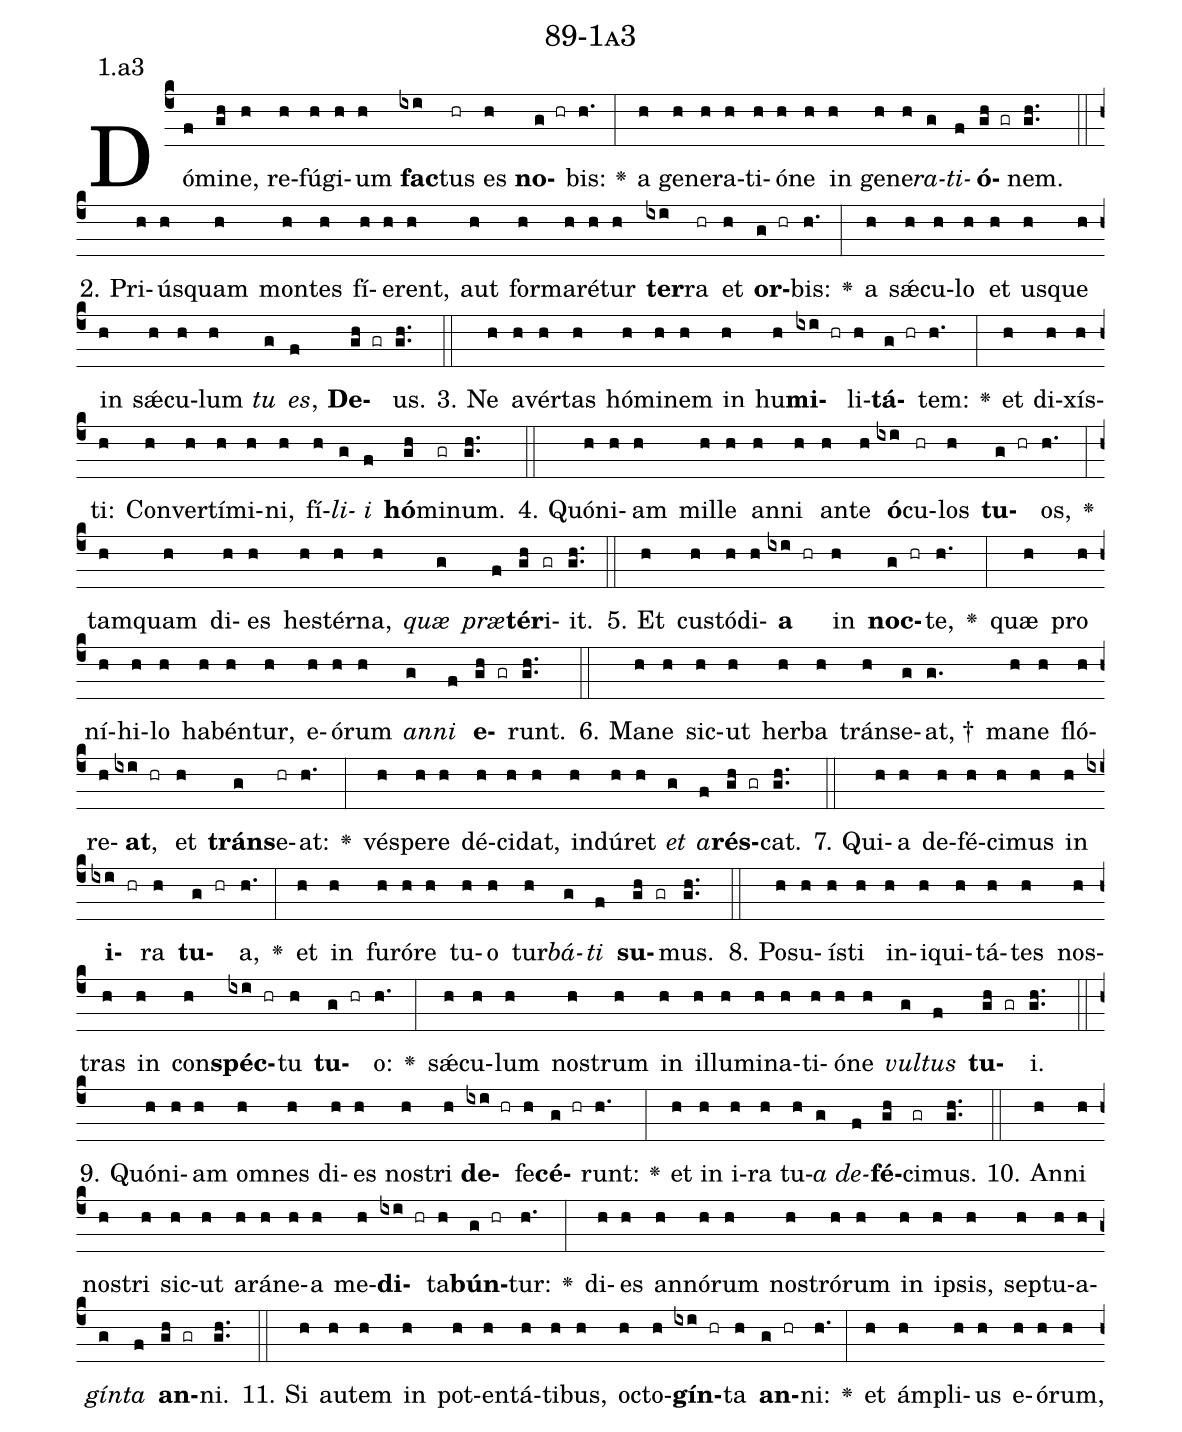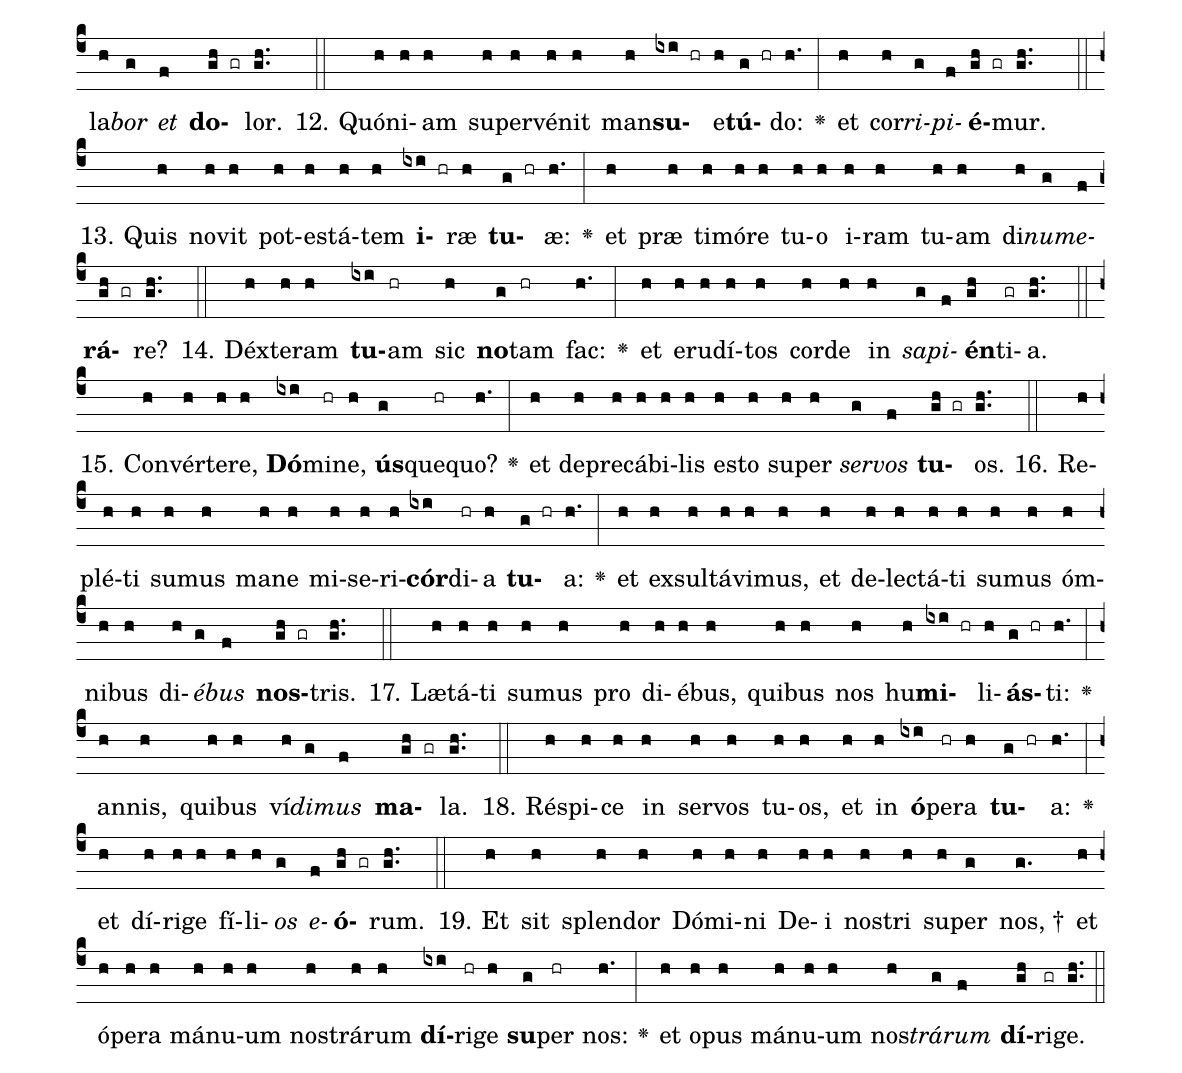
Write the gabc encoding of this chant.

name: 89-1a3;
annotation: 1.a3;
%%
(c4)Dó(f)mi(gh)ne,(h) re(h)fú(h)gi(h)um(h) <b>fac</b>(ixi)tus(hr) es(h) <b>no</b>(g hr)bis:(h.) <v>\greheightstar</v>(:) a(h) ge(h)ne(h)ra(h)ti(h)ó(h)ne(h) in(h) ge(h)ne(h)<i>ra</i>(g)<i>ti</i>(f)<b>ó</b>(gh gr)nem.(gh..) (::)
2. Pri(h)ús(h)quam(h) mon(h)tes(h) fí(h)e(h)rent,(h) aut(h) for(h)ma(h)ré(h)tur(h) <b>ter</b>(ixi)ra(hr) et(h) <b>or</b>(g hr)bis:(h.) <v>\greheightstar</v>(:) a(h) sǽ(h)cu(h)lo(h) et(h) us(h)que(h) in(h) sǽ(h)cu(h)lum(h) <i>tu</i>(g) <i>es</i>,(f) <b>De</b>(gh gr)us.(gh..) (::)
3. Ne(h) a(h)vér(h)tas(h) hó(h)mi(h)nem(h) in(h) hu(h)<b>mi</b>(ixi hr)li(h)<b>tá</b>(g hr)tem:(h.) <v>\greheightstar</v>(:) et(h) di(h)xís(h)ti:(h) Con(h)ver(h)tí(h)mi(h)ni,(h) fí(h)<i>li</i>(g)<i>i</i>(f) <b>hó</b>(gh)mi(gr)num.(gh..) (::)
4. Quón(h)i(h)am(h) mil(h)le(h) an(h)ni(h) an(h)te(h) <b>ó</b>(ixi)cu(hr)los(h) <b>tu</b>(g hr)os,(h.) <v>\greheightstar</v>(:) tam(h)quam(h) di(h)es(h) hes(h)tér(h)na,(h) <i>quæ</i>(g) <i>præ</i>(f)<b>tér</b>(gh)i(gr)it.(gh..) (::)
5. Et(h) cus(h)tó(h)di(h)<b>a</b>(ixi hr) in(h) <b>noc</b>(g hr)te,(h.) <v>\greheightstar</v>(:) quæ(h) pro(h) ní(h)hi(h)lo(h) ha(h)bén(h)tur,(h) e(h)ó(h)rum(h) <i>an</i>(g)<i>ni</i>(f) <b>e</b>(gh gr)runt.(gh..) (::)
6. Ma(h)ne(h) sic(h)ut(h) her(h)ba(h) tráns(h)e(g)at, †(g.) ma(h)ne(h) fló(h)re(h)<b>at</b>,(ixi hr) et(h) <b>tráns</b>(g)e(hr)at:(h.) <v>\greheightstar</v>(:) vés(h)pe(h)re(h) dé(h)ci(h)dat,(h) in(h)dú(h)ret(h) <i>et</i>(g) <i>a</i>(f)<b>rés</b>(gh gr)cat.(gh..) (::)
7. Qui(h)a(h) de(h)fé(h)ci(h)mus(h) in(h) <b>i</b>(ixi hr)ra(h) <b>tu</b>(g hr)a,(h.) <v>\greheightstar</v>(:) et(h) in(h) fu(h)ró(h)re(h) tu(h)o(h) tur(h)<i>bá</i>(g)<i>ti</i>(f) <b>su</b>(gh gr)mus.(gh..) (::)
8. Po(h)su(h)ís(h)ti(h) in(h)i(h)qui(h)tá(h)tes(h) nos(h)tras(h) in(h) con(h)<b>spéc</b>(ixi hr)tu(h) <b>tu</b>(g hr)o:(h.) <v>\greheightstar</v>(:) sǽ(h)cu(h)lum(h) nos(h)trum(h) in(h) il(h)lu(h)mi(h)na(h)ti(h)ó(h)ne(h) <i>vul</i>(g)<i>tus</i>(f) <b>tu</b>(gh gr)i.(gh..) (::)
9. Quón(h)i(h)am(h) om(h)nes(h) di(h)es(h) nos(h)tri(h) <b>de</b>(ixi hr)fe(h)<b>cé</b>(g hr)runt:(h.) <v>\greheightstar</v>(:) et(h) in(h) i(h)ra(h) tu(h)<i>a</i>(g) <i>de</i>(f)<b>fé</b>(gh)ci(gr)mus.(gh..) (::)
10. An(h)ni(h) nos(h)tri(h) sic(h)ut(h) a(h)rá(h)ne(h)a(h) me(h)<b>di</b>(ixi hr)ta(h)<b>bún</b>(g hr)tur:(h.) <v>\greheightstar</v>(:) di(h)es(h) an(h)nó(h)rum(h) nos(h)tró(h)rum(h) in(h) ip(h)sis,(h) sep(h)tu(h)a(h)<i>gín</i>(g)<i>ta</i>(f) <b>an</b>(gh gr)ni.(gh..) (::)
11. Si(h) au(h)tem(h) in(h) pot(h)en(h)tá(h)ti(h)bus,(h) oc(h)to(h)<b>gín</b>(ixi hr)ta(h) <b>an</b>(g hr)ni:(h.) <v>\greheightstar</v>(:) et(h) ám(h)pli(h)us(h) e(h)ó(h)rum,(h) la(h)<i>bor</i>(g) <i>et</i>(f) <b>do</b>(gh gr)lor.(gh..) (::)
12. Quón(h)i(h)am(h) su(h)per(h)vé(h)nit(h) man(h)<b>su</b>(ixi hr)e(h)<b>tú</b>(g hr)do:(h.) <v>\greheightstar</v>(:) et(h) cor(h)<i>ri</i>(g)<i>pi</i>(f)<b>é</b>(gh gr)mur.(gh..) (::)
13. Quis(h) no(h)vit(h) pot(h)es(h)tá(h)tem(h) <b>i</b>(ixi hr)ræ(h) <b>tu</b>(g hr)æ:(h.) <v>\greheightstar</v>(:) et(h) præ(h) ti(h)mó(h)re(h) tu(h)o(h) i(h)ram(h) tu(h)am(h) di(h)<i>nu</i>(g)<i>me</i>(f)<b>rá</b>(gh gr)re?(gh..) (::)
14. Déx(h)te(h)ram(h) <b>tu</b>(ixi)am(hr) sic(h) <b>no</b>(g)tam(hr) fac:(h.) <v>\greheightstar</v>(:) et(h) e(h)ru(h)dí(h)tos(h) cor(h)de(h) in(h) <i>sa</i>(g)<i>pi</i>(f)<b>én</b>(gh)ti(gr)a.(gh..) (::)
15. Con(h)vér(h)te(h)re,(h) <b>Dó</b>(ixi)mi(hr)ne,(h) <b>ús</b>(g)que(hr)quo?(h.) <v>\greheightstar</v>(:) et(h) de(h)pre(h)cá(h)bi(h)lis(h) es(h)to(h) su(h)per(h) <i>ser</i>(g)<i>vos</i>(f) <b>tu</b>(gh gr)os.(gh..) (::)
16. Re(h)plé(h)ti(h) su(h)mus(h) ma(h)ne(h) mi(h)se(h)ri(h)<b>cór</b>(ixi)di(hr)a(h) <b>tu</b>(g hr)a:(h.) <v>\greheightstar</v>(:) et(h) ex(h)sul(h)tá(h)vi(h)mus,(h) et(h) de(h)lec(h)tá(h)ti(h) su(h)mus(h) óm(h)ni(h)bus(h) di(h)<i>é</i>(g)<i>bus</i>(f) <b>nos</b>(gh gr)tris.(gh..) (::)
17. Læ(h)tá(h)ti(h) su(h)mus(h) pro(h) di(h)é(h)bus,(h) qui(h)bus(h) nos(h) hu(h)<b>mi</b>(ixi hr)li(h)<b>ás</b>(g hr)ti:(h.) <v>\greheightstar</v>(:) an(h)nis,(h) qui(h)bus(h) ví(h)<i>di</i>(g)<i>mus</i>(f) <b>ma</b>(gh gr)la.(gh..) (::)
18. Ré(h)spi(h)ce(h) in(h) ser(h)vos(h) tu(h)os,(h) et(h) in(h) <b>ó</b>(ixi)pe(hr)ra(h) <b>tu</b>(g hr)a:(h.) <v>\greheightstar</v>(:) et(h) dí(h)ri(h)ge(h) fí(h)li(h)<i>os</i>(g) <i>e</i>(f)<b>ó</b>(gh gr)rum.(gh..) (::)
19. Et(h) sit(h) splen(h)dor(h) Dó(h)mi(h)ni(h) De(h)i(h) nos(h)tri(h) su(h)per(g) nos, †(g.) et(h) ó(h)pe(h)ra(h) má(h)nu(h)um(h) nos(h)trá(h)rum(h) <b>dí</b>(ixi)ri(hr)ge(h) <b>su</b>(g)per(hr) nos:(h.) <v>\greheightstar</v>(:) et(h) o(h)pus(h) má(h)nu(h)um(h) nos(h)<i>trá</i>(g)<i>rum</i>(f) <b>dí</b>(gh)ri(gr)ge.(gh..) (::)
